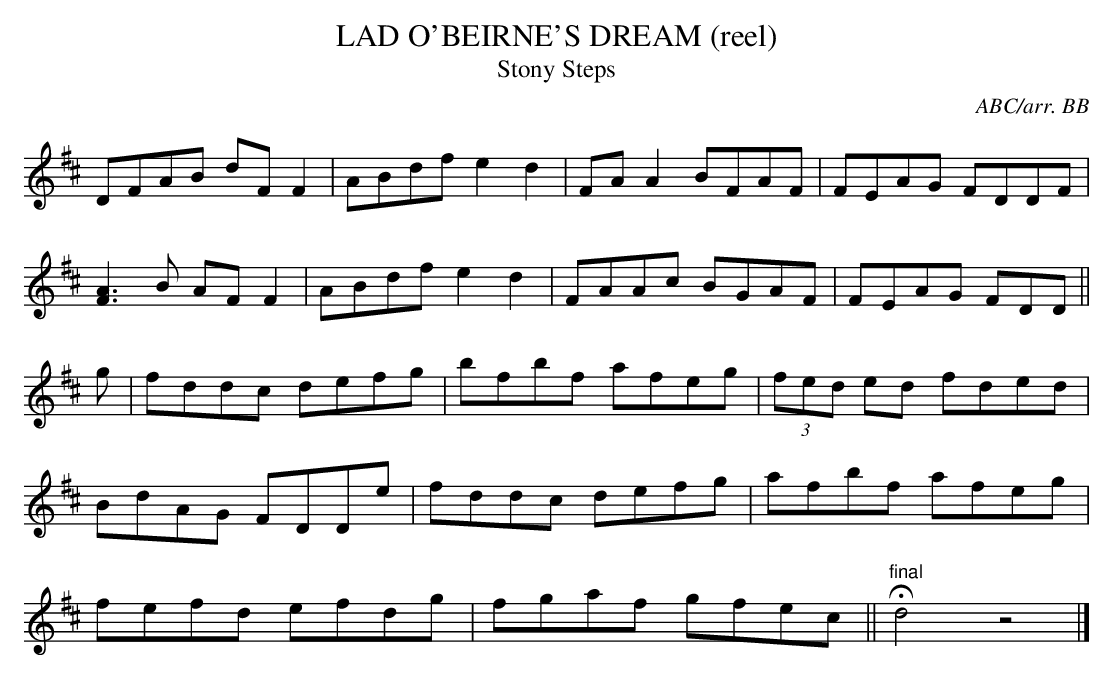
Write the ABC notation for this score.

X:1
T:LAD O'BEIRNE'S DREAM (reel)\
T:Stony Steps\
C:ABC/arr. BB\
that owned Copley Records, for whom he recorded! (Thanks to Brian\
Conway for the alternate name.)\
M:C\
K:D\
DFAB dFF2|ABdf e2d2|FAA2 BFAF|FEAG FDDF|\
[F3A3]B AFF2|ABdf e2d2|FAAc BGAF|FEAG FDD||\
g|fddc defg|bfbf afeg|(3fed ed fded|BdAG FDDe|\
fddc defg|afbf afeg|fefd efdg|fgaf gfec||"final"Hd4z4|]\
\
\
